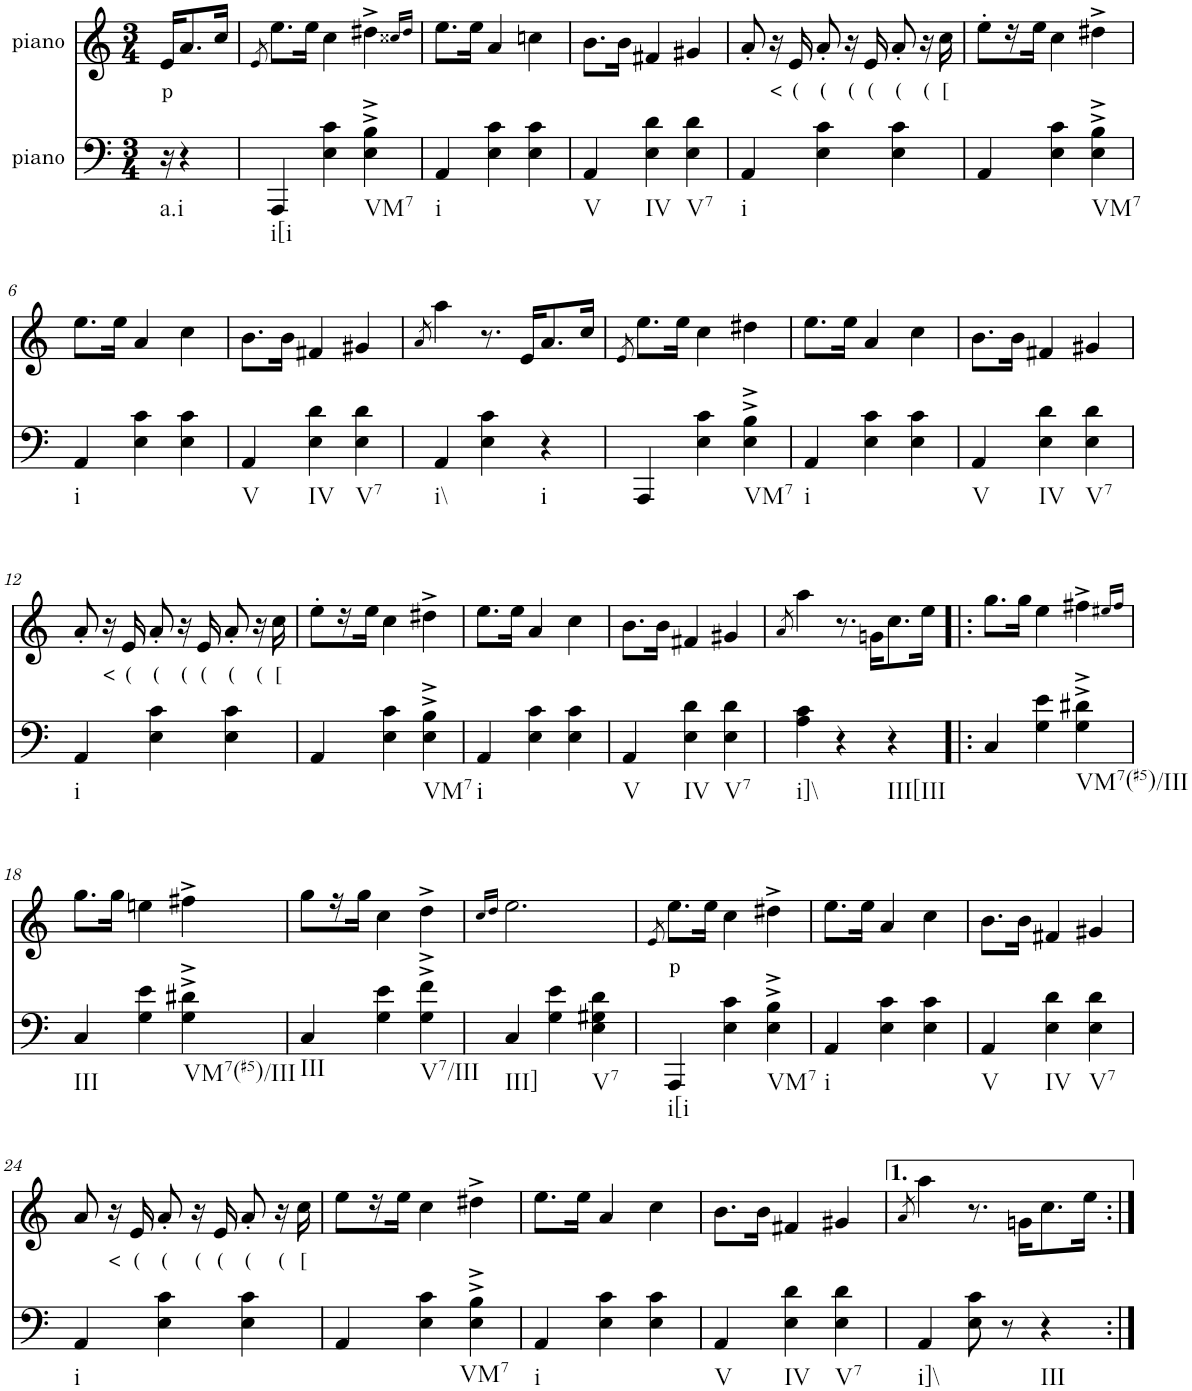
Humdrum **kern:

**kern	**kern	**text
*part2	*part1	*part1
*staff2	*staff1	*staff1
*I"piano	*I"piano	*
*I'Pno	*I'Pno	*
*clefF4	*clefG2	*
*k[]	*k[]	*
*M3/4	*M3/4	*
=	=	=
!LO:TX:b:t=a.i	!	!
!	!	!LO:LY:b
16r	16e/KL	p
4r	8.a/	.
.	16cc/Jk	.
=1	=1	=1
.	8qe/	.
!LO:TX:b:t=i[i	!	!
4AAA/	8.ee\L	.
.	16ee\Jk	.
4E\ 4c\	4cc\	.
!LO:TX:b:t=VM7	!	!
4E\^ 4B\^	4dd#X^\	.
.	16qcc##X/LL	.
.	16qdd#/JJ	.
=2	=2	=2
!LO:TX:b:t=i	!	!
4AA/	8.ee\L	.
.	16ee\Jk	.
4E\ 4c\	4a/	.
4E\ 4c\	4ccn\	.
=3	=3	=3
!LO:TX:b:t=V	!	!
4AA/	8.b\L	.
.	16b\Jk	.
!LO:TX:b:t=IV	!	!
4E\ 4d\	4f#X/	.
!LO:TX:b:t=V7	!	!
4E\ 4d\	4g#X/	.
=4	=4	=4
!LO:TX:b:t=i	!	!
4AA/	8a'/	.
!	!	!LO:LY:b
.	16r	<
!	!	!LO:LY:b
.	16e/	(
!	!	!LO:LY:b
4E\ 4c\	8a'/	(
!	!	!LO:LY:b
.	16r	(
!	!	!LO:LY:b
.	16e/	(
!	!	!LO:LY:b
4E\ 4c\	8a'/	(
!	!	!LO:LY:b
.	16r	(
!	!	!LO:LY:b
.	16cc\	[
=5	=5	=5
4AA/	8ee'\L	.
.	16r	.
.	16ee\JJ	.
4E\ 4c\	4cc\	.
!LO:TX:b:t=VM7	!	!
4E\^ 4B\^	4dd#X^\	.
!!LO:LB:g=z
=6	=6	=6
!LO:TX:b:t=i	!	!
4AA/	8.ee\L	.
.	16ee\Jk	.
4E\ 4c\	4a/	.
4E\ 4c\	4cc\	.
=7	=7	=7
!LO:TX:b:t=V	!	!
4AA/	8.b\L	.
.	16b\Jk	.
!LO:TX:b:t=IV	!	!
4E\ 4d\	4f#X/	.
!LO:TX:b:t=V7	!	!
4E\ 4d\	4g#X/	.
=8	=8	=8
.	8qa/	.
!LO:TX:b:t=i\\	!	!
4AA/	4aa\	.
4E\ 4c\	8.r	.
.	16e/KL	.
!LO:TX:b:t=i	!	!
4r	8.a/	.
.	16cc/Jk	.
=9	=9	=9
.	8qe/	.
4AAA/	8.ee\L	.
.	16ee\Jk	.
4E\ 4c\	4cc\	.
!LO:TX:b:t=VM7	!	!
4E\^ 4B\^	4dd#X\	.
=10	=10	=10
!LO:TX:b:t=i	!	!
4AA/	8.ee\L	.
.	16ee\Jk	.
4E\ 4c\	4a/	.
4E\ 4c\	4cc\	.
=11	=11	=11
!LO:TX:b:t=V	!	!
4AA/	8.b\L	.
.	16b\Jk	.
!LO:TX:b:t=IV	!	!
4E\ 4d\	4f#X/	.
!LO:TX:b:t=V7	!	!
4E\ 4d\	4g#X/	.
!!LO:LB:g=z
=12	=12	=12
!LO:TX:b:t=i	!	!
4AA/	8a'/	.
!	!	!LO:LY:b
.	16r	<
!	!	!LO:LY:b
.	16e/	(
!	!	!LO:LY:b
4E\ 4c\	8a'/	(
!	!	!LO:LY:b
.	16r	(
!	!	!LO:LY:b
.	16e/	(
!	!	!LO:LY:b
4E\ 4c\	8a'/	(
!	!	!LO:LY:b
.	16r	(
!	!	!LO:LY:b
.	16cc\	[
=13	=13	=13
4AA/	8ee'\L	.
.	16r	.
.	16ee\JJ	.
4E\ 4c\	4cc\	.
!LO:TX:b:t=VM7	!	!
4E\^ 4B\^	4dd#X^\	.
=14	=14	=14
!LO:TX:b:t=i	!	!
4AA/	8.ee\L	.
.	16ee\Jk	.
4E\ 4c\	4a/	.
4E\ 4c\	4cc\	.
=15	=15	=15
!LO:TX:b:t=V	!	!
4AA/	8.b\L	.
.	16b\Jk	.
!LO:TX:b:t=IV	!	!
4E\ 4d\	4f#X/	.
!LO:TX:b:t=V7	!	!
4E\ 4d\	4g#X/	.
=16	=16	=16
.	8qa/	.
!LO:TX:b:t=i]\\	!	!
4A\ 4c\	4aa\	.
4r	8.r	.
.	16gn\KL	.
!LO:TX:b:t=III[III	!	!
4r	8.cc\	.
.	16ee\Jk	.
=17!|:	=17!|:	=17!|:
4C/	8.gg\L	.
.	16gg\Jk	.
4G\ 4e\	4ee\	.
!LO:TX:b:t=VM7(#5)/III	!	!
4G\^ 4d#X\^	4ff#X^\	.
.	16qee#X/LL	.
.	16qff#/JJ	.
!!LO:LB:g=z
=18	=18	=18
!LO:TX:b:t=III	!	!
4C/	8.gg\L	.
.	16gg\Jk	.
4G\ 4e\	4een\	.
!LO:TX:b:t=VM7(#5)/III	!	!
4G\^ 4d#X\^	4ff#X^\	.
=19	=19	=19
!LO:TX:b:t=III	!	!
4C/	8gg\L	.
.	16r	.
.	16gg\JJ	.
4G\ 4e\	4cc\	.
!LO:TX:b:t=V7/III	!	!
4G\^ 4f\^	4dd^\	.
=20	=20	=20
.	16qcc/LL	.
.	16qdd/JJ	.
!LO:TX:b:t=III]	!	!
4C/	2.ee\	.
4G\ 4e\	.	.
!LO:TX:b:t=V7	!	!
4E\ 4G#X\ 4d\	.	.
=21	=21	=21
.	8qe/	.
!LO:TX:b:t=i[i	!	!
!	!	!LO:LY:b
4AAA/	8.ee\L	p
.	16ee\Jk	.
4E\ 4c\	4cc\	.
!LO:TX:b:t=VM7	!	!
4E\^ 4B\^	4dd#X^\	.
=22	=22	=22
!LO:TX:b:t=i	!	!
4AA/	8.ee\L	.
.	16ee\Jk	.
4E\ 4c\	4a/	.
4E\ 4c\	4cc\	.
=23	=23	=23
!LO:TX:b:t=V	!	!
4AA/	8.b\L	.
.	16b\Jk	.
!LO:TX:b:t=IV	!	!
4E\ 4d\	4f#X/	.
!LO:TX:b:t=V7	!	!
4E\ 4d\	4g#X/	.
!!LO:LB:g=z
=24	=24	=24
!LO:TX:b:t=i	!	!
4AA/	8a/	.
!	!	!LO:LY:b
.	16r	<
!	!	!LO:LY:b
.	16e/	(
!	!	!LO:LY:b
4E\ 4c\	8a'/	(
!	!	!LO:LY:b
.	16r	(
!	!	!LO:LY:b
.	16e/	(
!	!	!LO:LY:b
4E\ 4c\	8a'/	(
!	!	!LO:LY:b
.	16r	(
!	!	!LO:LY:b
.	16cc\	[
=25	=25	=25
4AA/	8ee\L	.
.	16r	.
.	16ee\JJ	.
4E\ 4c\	4cc\	.
!LO:TX:b:t=VM7	!	!
4E\^ 4B\^	4dd#X^\	.
=26	=26	=26
!LO:TX:b:t=i	!	!
4AA/	8.ee\L	.
.	16ee\Jk	.
4E\ 4c\	4a/	.
4E\ 4c\	4cc\	.
=27	=27	=27
!LO:TX:b:t=V	!	!
4AA/	8.b\L	.
.	16b\Jk	.
!LO:TX:b:t=IV	!	!
4E\ 4d\	4f#X/	.
!LO:TX:b:t=V7	!	!
4E\ 4d\	4g#X/	.
=28	=28	=28
.	8qa/	.
!LO:TX:b:t=i]\\	!	!
4AA/	4aa\	.
8E\ 8c\	8.r	.
8r	.	.
.	16gn\KL	.
!LO:TX:b:t=III	!	!
4r	8.cc\	.
.	16ee\Jk	.
=:|!	=:|!	=:|!
*-	*-	*-
